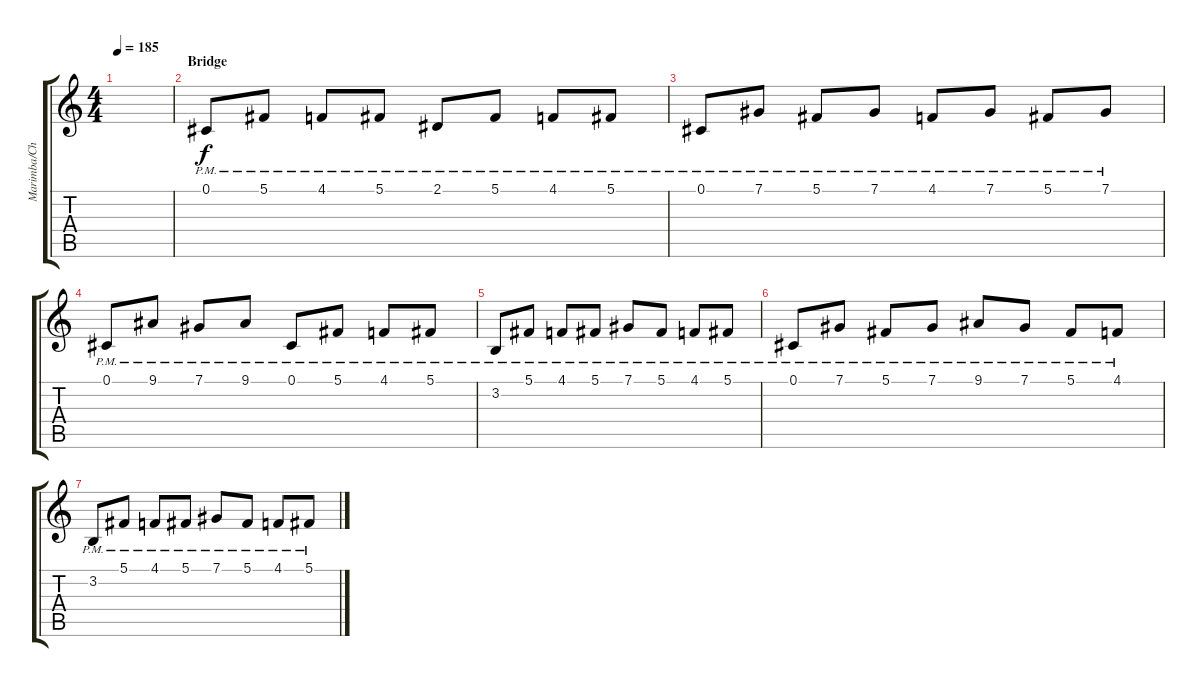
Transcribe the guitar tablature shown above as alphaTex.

\track ("Marimba/Church Organ" "Marimba/Ch") {instrument churchorgan}
\staff {score tabs}
\tuning (Db4 Ab3 E3 B2 Gb2 Db2) {hide}
\ts (4 4)
\tempo 185
\clef g2
\ks c
|
\section ("" "Bridge")
0.1{pm}.8{volume 13 instrument marimba} 5.1{pm}.8 4.1{pm}.8 5.1{pm}.8 2.1{pm}.8 5.1{pm}.8 4.1{pm}.8 5.1{pm}.8 |
0.1{pm}.8 7.1{pm}.8 5.1{pm}.8 7.1{pm}.8 4.1{pm}.8 7.1{pm}.8 5.1{pm}.8 7.1{pm}.8 |
0.1{pm}.8 9.1{pm}.8 7.1{pm}.8 9.1{pm}.8 0.1{pm}.8 5.1{pm}.8 4.1{pm}.8 5.1{pm}.8 |
3.2{pm}.8 5.1{pm}.8 4.1{pm}.8 5.1{pm}.8 7.1{pm}.8 5.1{pm}.8 4.1{pm}.8 5.1{pm}.8 |
0.1{pm}.8 7.1{pm}.8 5.1{pm}.8 7.1{pm}.8 9.1{pm}.8 7.1{pm}.8 5.1{pm}.8 4.1{pm}.8 |
3.2{pm}.8 5.1{pm}.8 4.1{pm}.8 5.1{pm}.8 7.1{pm}.8 5.1{pm}.8 4.1{pm}.8 5.1{pm}.8
